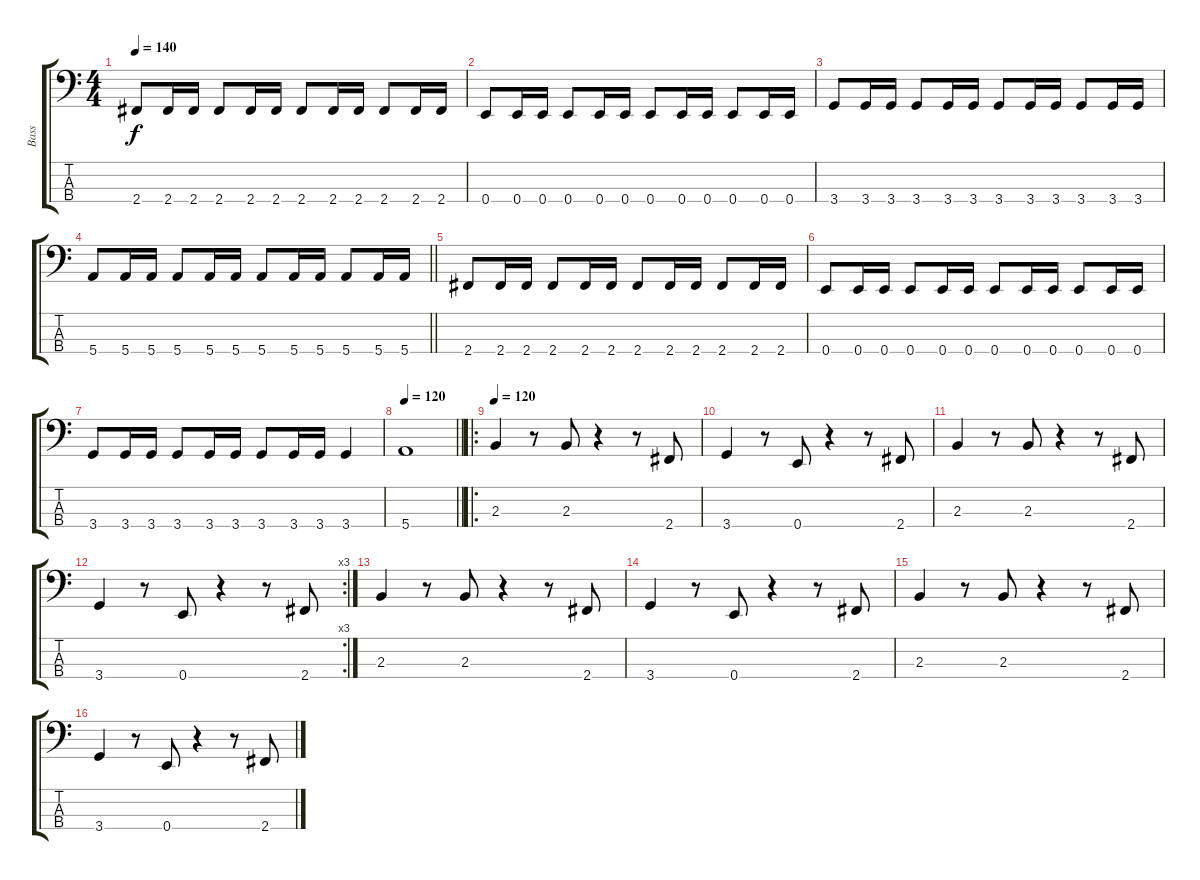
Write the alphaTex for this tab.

\track ("Bass" "Bass") {instrument electricbassfinger}
\staff {score tabs}
\tuning (G2 D2 A1 E1) {hide}
\ts (4 4)
\tempo 140
\clef f4
\ks c
2.4.8{dy f} 2.4.16 2.4.16 2.4.8 2.4.16 2.4.16 2.4.8 2.4.16 2.4.16 2.4.8 2.4.16 2.4.16 |
0.4.8 0.4.16 0.4.16 0.4.8 0.4.16 0.4.16 0.4.8 0.4.16 0.4.16 0.4.8 0.4.16 0.4.16 |
3.4.8 3.4.16 3.4.16 3.4.8 3.4.16 3.4.16 3.4.8 3.4.16 3.4.16 3.4.8 3.4.16 3.4.16 |
\barLineRight lightlight
5.4.8 5.4.16 5.4.16 5.4.8 5.4.16 5.4.16 5.4.8 5.4.16 5.4.16 5.4.8 5.4.16 5.4.16 |
2.4.8 2.4.16 2.4.16 2.4.8 2.4.16 2.4.16 2.4.8 2.4.16 2.4.16 2.4.8 2.4.16 2.4.16 |
0.4.8 0.4.16 0.4.16 0.4.8 0.4.16 0.4.16 0.4.8 0.4.16 0.4.16 0.4.8 0.4.16 0.4.16 |
3.4.8 3.4.16 3.4.16 3.4.8 3.4.16 3.4.16 3.4.8 3.4.16 3.4.16 3.4.4 |
\tempo 120
\barLineRight lightlight
5.4.1 |
\ro
\tempo 120
2.3.4 r.8 2.3.8 r.4 r.8 2.4.8 |
3.4.4 r.8 0.4.8 r.4 r.8 2.4.8 |
2.3.4 r.8 2.3.8 r.4 r.8 2.4.8 |
\rc 3
3.4.4 r.8 0.4.8 r.4 r.8 2.4.8 |
2.3.4 r.8 2.3.8 r.4 r.8 2.4.8 |
3.4.4 r.8 0.4.8 r.4 r.8 2.4.8 |
2.3.4 r.8 2.3.8 r.4 r.8 2.4.8 |
3.4.4 r.8 0.4.8 r.4 r.8 2.4.8
